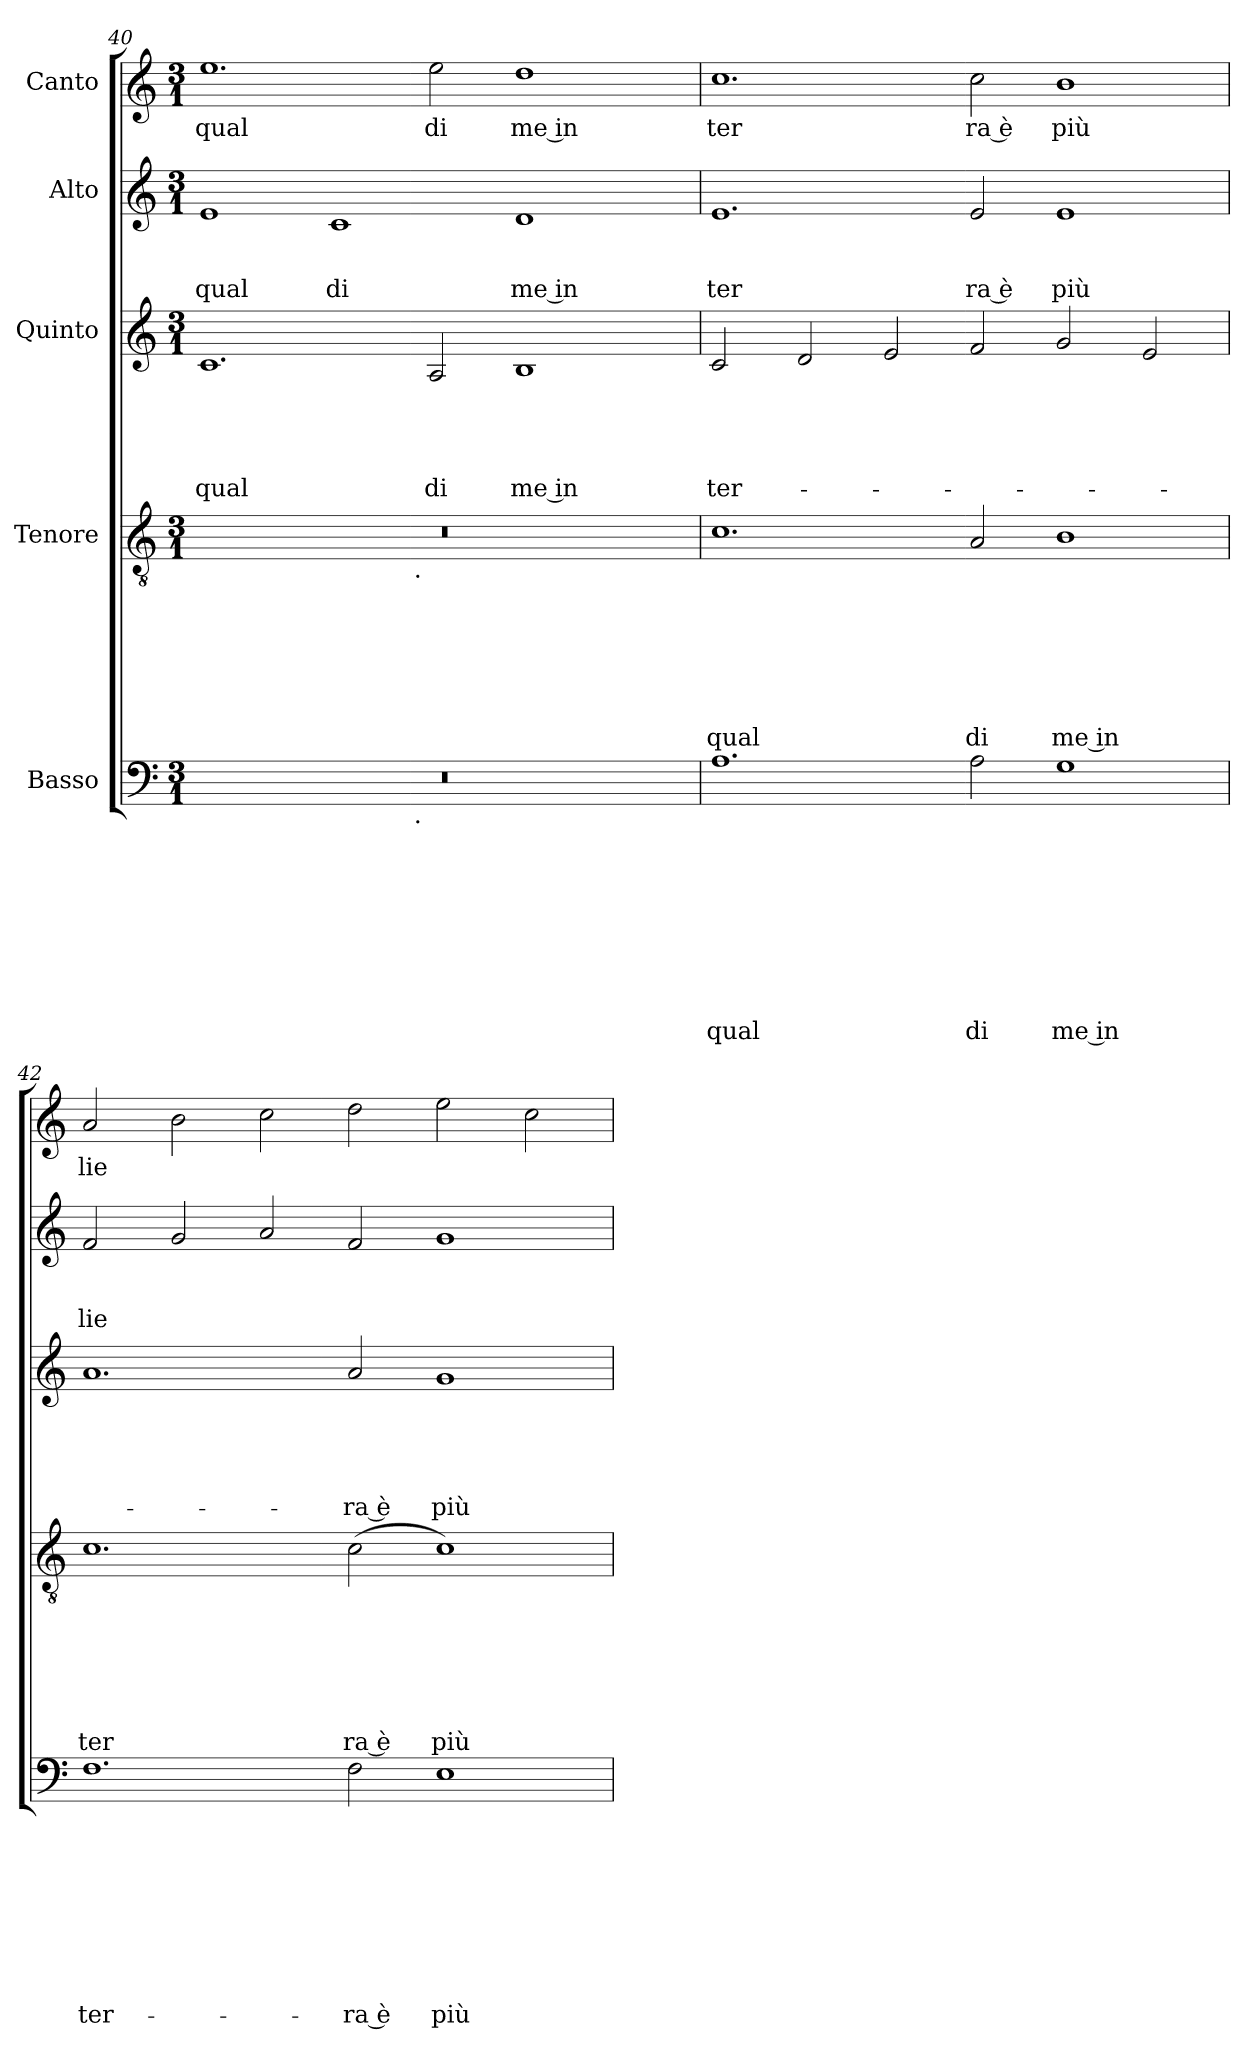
**kern	**text	**text	**text	**text	**text	**text	**text	**text	**text	**kern	**text	**text	**text	**text	**text	**text	**text	**kern	**text	**text	**text	**text	**text	**kern	**text	**text	**text	**kern	**text
*part5	*part5	*part5	*part5	*part5	*part5	*part5	*part5	*part5	*part5	*part4	*part4	*part4	*part4	*part4	*part4	*part4	*part4	*part3	*part3	*part3	*part3	*part3	*part3	*part2	*part2	*part2	*part2	*part1	*part1
*staff5	*staff5	*staff5	*staff5	*staff5	*staff5	*staff5	*staff5	*staff5	*staff5	*staff4	*staff4	*staff4	*staff4	*staff4	*staff4	*staff4	*staff4	*staff3	*staff3	*staff3	*staff3	*staff3	*staff3	*staff2	*staff2	*staff2	*staff2	*staff1	*staff1
*I"Basso	*	*	*	*	*	*	*	*	*	*I"Tenore	*	*	*	*	*	*	*	*I"Quinto	*	*	*	*	*	*I"Alto	*	*	*	*I"Canto	*
*clefF4	*	*	*	*	*	*	*	*	*	*clefGv2	*	*	*	*	*	*	*	*clefG2	*	*	*	*	*	*clefG2	*	*	*	*clefG2	*
*k[]	*	*	*	*	*	*	*	*	*	*k[]	*	*	*	*	*	*	*	*k[]	*	*	*	*	*	*k[]	*	*	*	*k[]	*
*C:	*	*	*	*	*	*	*	*	*	*C:	*	*	*	*	*	*	*	*C:	*	*	*	*	*	*C:	*	*	*	*C:	*
*M3/1	*	*	*	*	*	*	*	*	*	*M3/1	*	*	*	*	*	*	*	*M3/1	*	*	*	*	*	*M3/1	*	*	*	*M3/1	*
=40	=40	=40	=40	=40	=40	=40	=40	=40	=40	=40	=40	=40	=40	=40	=40	=40	=40	=40	=40	=40	=40	=40	=40	=40	=40	=40	=40	=40	=40
!	!	!	!	!	!	!	!	!	!	!	!	!	!	!	!	!	!	!	!	!	!	!	!LO:LY:b	!	!	!	!LO:LY:b	!	!LO:LY:b
*^	*	*	*	*	*	*	*	*	*	*^	*	*	*	*	*	*	*	*	*	*	*	*	*	*	*	*	*	*	*
0.r	1ryy	.	.	.	.	.	.	.	.	.	0.r	1ryy	.	.	.	.	.	.	.	1.c	.	.	.	.	qual	1e	.	.	qual	1.ee	qual
!	!	!	!	!	!	!	!	!	!	!	!	!	!	!	!	!	!	!	!	!	!	!	!	!	!	!	!	!	!LO:LY:b	!	!
.	4...ryy	.	.	.	.	.	.	.	.	.	.	4...ryy	.	.	.	.	.	.	.	.	.	.	.	.	.	1c	.	.	di	.	.
!	!	!	!	!	!	!	!	!	!	!	!	!LO:TX:b:t=.	!	!	!	!	!	!	!	!	!	!	!	!	!	!	!	!	!	!	!
!	!LO:TX:b:t=.	!	!	!	!	!	!	!	!	!	!	!	!	!	!	!	!	!	!	!	!	!	!	!	!	!	!	!	!	!	!
.	1ryy	.	.	.	.	.	.	.	.	.	.	1ryy	.	.	.	.	.	.	.	.	.	.	.	.	.	.	.	.	.	.	.
!	!	!	!	!	!	!	!	!	!	!	!	!	!	!	!	!	!	!	!	!	!	!	!	!	!LO:LY:b	!	!	!	!	!	!LO:LY:b
.	.	.	.	.	.	.	.	.	.	.	.	.	.	.	.	.	.	.	.	2A/	.	.	.	.	di	.	.	.	.	2ee\	di
!	!	!	!	!	!	!	!	!	!	!	!	!	!	!	!	!	!	!	!	!	!	!	!	!	!LO:LY:b:rj	!	!	!	!LO:LY:b:rj	!	!LO:LY:b:rj
.	.	.	.	.	.	.	.	.	.	.	.	.	.	.	.	.	.	.	.	1B	.	.	.	.	me in	1d	.	.	me in	1dd	me in
.	2ryy	.	.	.	.	.	.	.	.	.	.	2ryy	.	.	.	.	.	.	.	.	.	.	.	.	.	.	.	.	.	.	.
.	32ryy	.	.	.	.	.	.	.	.	.	.	32ryy	.	.	.	.	.	.	.	.	.	.	.	.	.	.	.	.	.	.	.
=41	=41	=41	=41	=41	=41	=41	=41	=41	=41	=41	=41	=41	=41	=41	=41	=41	=41	=41	=41	=41	=41	=41	=41	=41	=41	=41	=41	=41	=41	=41	=41
!	!	!	!	!	!	!	!	!	!	!LO:LY:b	!	!	!	!	!	!	!	!	!LO:LY:b	!	!	!	!	!	!LO:LY:b	!	!	!	!LO:LY:b	!	!LO:LY:b
*v	*v	*	*	*	*	*	*	*	*	*	*	*	*	*	*	*	*	*	*	*	*	*	*	*	*	*	*	*	*	*	*
*	*	*	*	*	*	*	*	*	*	*v	*v	*	*	*	*	*	*	*	*	*	*	*	*	*	*	*	*	*	*	*
1.A	.	.	.	.	.	.	.	.	qual	1.c	.	.	.	.	.	.	qual	2c/	.	.	.	.	ter-	1.e	.	.	ter	1.cc	ter
.	.	.	.	.	.	.	.	.	.	.	.	.	.	.	.	.	.	2d/	.	.	.	.	.	.	.	.	.	.	.
.	.	.	.	.	.	.	.	.	.	.	.	.	.	.	.	.	.	2e/	.	.	.	.	.	.	.	.	.	.	.
!	!	!	!	!	!	!	!	!	!LO:LY:b	!	!	!	!	!	!	!	!LO:LY:b	!	!	!	!	!	!	!	!	!	!LO:LY:b:rj	!	!LO:LY:b:rj
2A\	.	.	.	.	.	.	.	.	di	2A/	.	.	.	.	.	.	di	2f/	.	.	.	.	.	2e/	.	.	ra è	2cc\	ra è
!	!	!	!	!	!	!	!	!	!LO:LY:b:rj	!	!	!	!	!	!	!	!LO:LY:b:rj	!	!	!	!	!	!	!	!	!	!LO:LY:b	!	!LO:LY:b
1G	.	.	.	.	.	.	.	.	me in	1B	.	.	.	.	.	.	me in	2g/	.	.	.	.	.	1e	.	.	più	1b	più
.	.	.	.	.	.	.	.	.	.	.	.	.	.	.	.	.	.	2e/	.	.	.	.	.	.	.	.	.	.	.
=42	=42	=42	=42	=42	=42	=42	=42	=42	=42	=42	=42	=42	=42	=42	=42	=42	=42	=42	=42	=42	=42	=42	=42	=42	=42	=42	=42	=42	=42
!	!	!	!	!	!	!	!	!	!LO:LY:b	!	!	!	!	!	!	!	!LO:LY:b	!	!	!	!	!	!	!	!	!	!LO:LY:b	!	!LO:LY:b
1.F	.	.	.	.	.	.	.	.	ter-	1.c	.	.	.	.	.	.	ter	1.a	.	.	.	.	.	2f/	.	.	lie	2a/	lie
.	.	.	.	.	.	.	.	.	.	.	.	.	.	.	.	.	.	.	.	.	.	.	.	2g/	.	.	.	2b\	.
.	.	.	.	.	.	.	.	.	.	.	.	.	.	.	.	.	.	.	.	.	.	.	.	2a/	.	.	.	2cc\	.
!	!	!	!	!	!	!	!	!	!LO:LY:b:rj	!	!	!	!	!	!	!	!LO:LY:b:rj	!	!	!	!	!	!LO:LY:b:rj	!	!	!	!	!	!
2F\	.	.	.	.	.	.	.	.	-ra è	(>2c\	.	.	.	.	.	.	ra è	2a/	.	.	.	.	-ra è	2f/	.	.	.	2dd\	.
!	!	!	!	!	!	!	!	!	!LO:LY:b	!	!	!	!	!	!	!	!LO:LY:b	!	!	!	!	!	!LO:LY:b	!	!	!	!	!	!
1E	.	.	.	.	.	.	.	.	più	1c)	.	.	.	.	.	.	più	1g	.	.	.	.	più	1g	.	.	.	2ee\	.
.	.	.	.	.	.	.	.	.	.	.	.	.	.	.	.	.	.	.	.	.	.	.	.	.	.	.	.	2cc\	.
=	=	=	=	=	=	=	=	=	=	=	=	=	=	=	=	=	=	=	=	=	=	=	=	=	=	=	=	=	=
*-	*-	*-	*-	*-	*-	*-	*-	*-	*-	*-	*-	*-	*-	*-	*-	*-	*-	*-	*-	*-	*-	*-	*-	*-	*-	*-	*-	*-	*-
